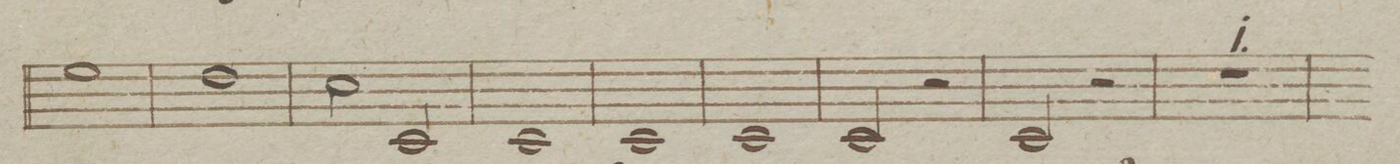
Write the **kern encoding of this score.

**kern
*I"Clarino Primo in B
*clefG2
*k[b-e-]
*met(c|)
*M2/2
1dd
=16
1cc
=17
2b-\
2B-/
=18
1B-
=19
1B-
=20
1B-
=21
2B-/
2r
=22
2B-/
2r
=23
1r
=24
*-
